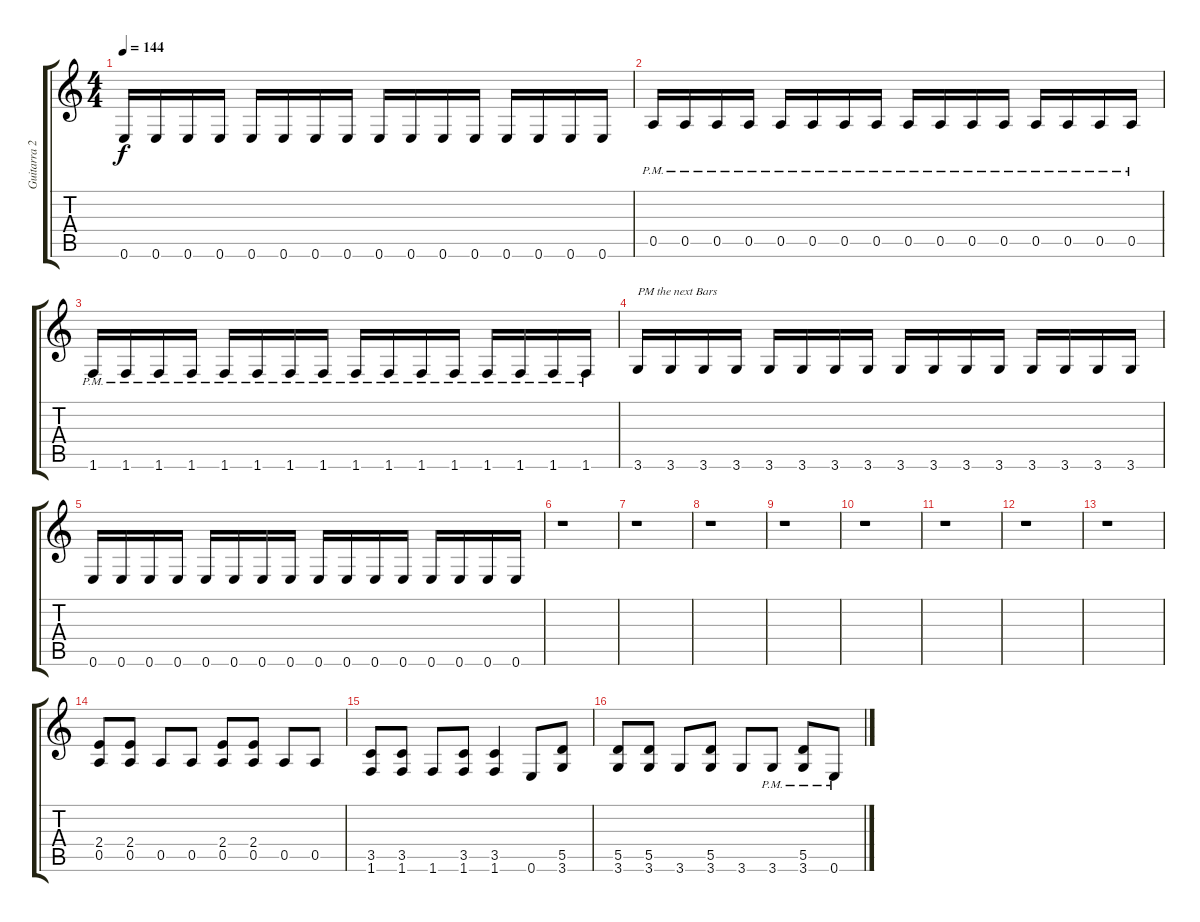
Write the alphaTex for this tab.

\track ("Guitarra 2" "Guitarra 2") {instrument distortionguitar}
\staff {score tabs}
\tuning (E4 B3 G3 D3 A2 E2) {hide}
\ts (4 4)
\tempo 144
\clef g2
\ks c
0.6.16{dy f} 0.6.16 0.6.16 0.6.16 0.6.16 0.6.16 0.6.16 0.6.16 0.6.16 0.6.16 0.6.16 0.6.16 0.6.16 0.6.16 0.6.16 0.6.16 |
0.5{pm}.16 0.5{pm}.16 0.5{pm}.16 0.5{pm}.16 0.5{pm}.16 0.5{pm}.16 0.5{pm}.16 0.5{pm}.16 0.5{pm}.16 0.5{pm}.16 0.5{pm}.16 0.5{pm}.16 0.5{pm}.16 0.5{pm}.16 0.5{pm}.16 0.5{pm}.16 |
1.6{pm}.16 1.6{pm}.16 1.6{pm}.16 1.6{pm}.16 1.6{pm}.16 1.6{pm}.16 1.6{pm}.16 1.6{pm}.16 1.6{pm}.16 1.6{pm}.16 1.6{pm}.16 1.6{pm}.16 1.6{pm}.16 1.6{pm}.16 1.6{pm}.16 1.6{pm}.16 |
3.6.16{txt "PM the next Bars"} 3.6.16 3.6.16 3.6.16 3.6.16 3.6.16 3.6.16 3.6.16 3.6.16 3.6.16 3.6.16 3.6.16 3.6.16 3.6.16 3.6.16 3.6.16 |
0.6.16 0.6.16 0.6.16 0.6.16 0.6.16 0.6.16 0.6.16 0.6.16 0.6.16 0.6.16 0.6.16 0.6.16 0.6.16 0.6.16 0.6.16 0.6.16 |
r.1 |
r.1 |
r.1 |
r.1 |
r.1 |
r.1 |
r.1 |
r.1 |
(2.4 0.5).8 (2.4 0.5).8 0.5.8 0.5.8 (2.4 0.5).8 (2.4 0.5).8 0.5.8 0.5.8 |
(3.5 1.6).8 (3.5 1.6).8 1.6.8 (3.5 1.6).8 (3.5 1.6).4 0.6.8 (5.5 3.6).8 |
(5.5 3.6).8 (5.5 3.6).8 3.6.8 (5.5 3.6).8 3.6.8 3.6{pm}.8 (5.5{pm} 3.6{pm}).8 0.6{pm}.8
